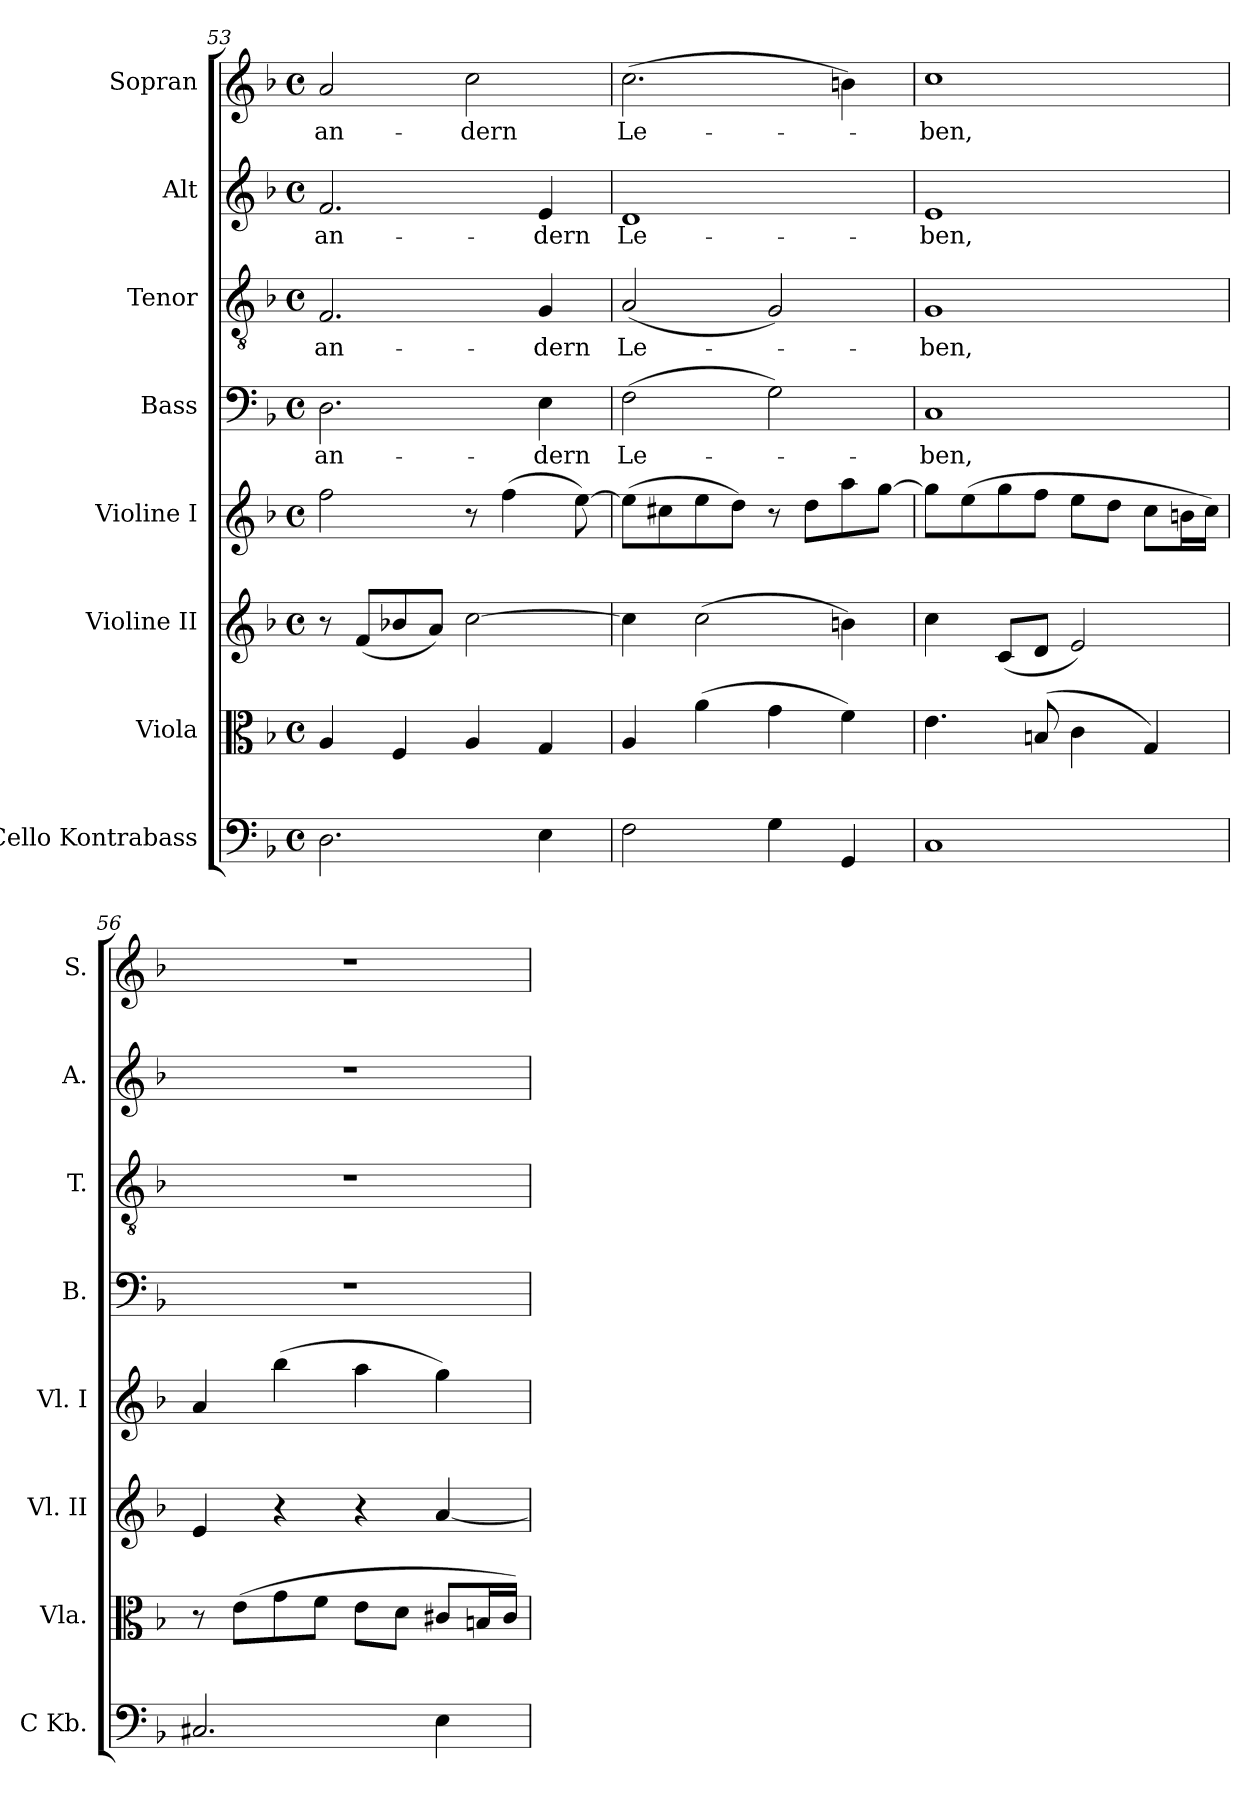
**kern	**kern	**kern	**kern	**kern	**text	**kern	**text	**kern	**text	**kern	**text
*part8	*part7	*part6	*part5	*part4	*part4	*part3	*part3	*part2	*part2	*part1	*part1
*staff8	*staff7	*staff6	*staff5	*staff4	*staff4	*staff3	*staff3	*staff2	*staff2	*staff1	*staff1
*I"Cello Kontrabass	*I"Viola	*I"Violine II	*I"Violine I	*I"Bass	*	*I"Tenor	*	*I"Alt	*	*I"Sopran	*
*I'C Kb.	*I'Vla.	*I'Vl. II	*I'Vl. I	*I'B.	*	*I'T.	*	*I'A.	*	*I'S.	*
*clefF4	*clefC3	*clefG2	*clefG2	*clefF4	*	*clefGv2	*	*clefG2	*	*clefG2	*
*ITrd7c12	*	*	*	*	*	*	*	*	*	*	*
*k[b-]	*k[b-]	*k[b-]	*k[b-]	*k[b-]	*	*k[b-]	*	*k[b-]	*	*k[b-]	*
*F:	*F:	*F:	*F:	*F:	*	*F:	*	*F:	*	*F:	*
*M4/4	*M4/4	*M4/4	*M4/4	*M4/4	*	*M4/4	*	*M4/4	*	*M4/4	*
*met(c)	*met(c)	*met(c)	*met(c)	*met(c)	*	*met(c)	*	*met(c)	*	*met(c)	*
=53	=53	=53	=53	=53	=53	=53	=53	=53	=53	=53	=53
!	!	!	!	!	!LO:LY:b	!	!LO:LY:b	!	!LO:LY:b	!	!LO:LY:b
2.DD\	4A/	8r	2ff\	2.D\	an-	2.F/	an-	2.f/	an-	2a/	an-
.	.	(<8f/L	.	.	.	.	.	.	.	.	.
.	4F/	8b-X/	.	.	.	.	.	.	.	.	.
.	.	8a/J)	.	.	.	.	.	.	.	.	.
!	!	!	!	!	!	!	!	!	!	!	!LO:LY:b
.	4A/	[2cc\	8r	.	.	.	.	.	.	2cc\	-dern
.	.	.	(>4ff\	.	.	.	.	.	.	.	.
!	!	!	!	!	!LO:LY:b	!	!LO:LY:b	!	!LO:LY:b	!	!
4EE\	4G/	.	.	4E\	-dern	4G/	-dern	4e/	-dern	.	.
.	.	.	[8ee\)	.	.	.	.	.	.	.	.
=54	=54	=54	=54	=54	=54	=54	=54	=54	=54	=54	=54
!	!	!	!	!	!LO:LY:b	!	!LO:LY:b	!	!LO:LY:b	!	!LO:LY:b
2FF\	4A/	4cc\]	(>8ee\L]	(>2F\	Le-	(<2A/	Le-	1d	Le-	(>2.cc\	Le-
.	.	.	8cc#X\	.	.	.	.	.	.	.	.
.	(>4a\	(>2cc\	8ee\	.	.	.	.	.	.	.	.
.	.	.	8dd\J)	.	.	.	.	.	.	.	.
4GG\	4g\	.	8r	2G\)	.	2G/)	.	.	.	.	.
.	.	.	8dd\L	.	.	.	.	.	.	.	.
4GGG/	4f\)	4bn\)	8aa\	.	.	.	.	.	.	4bn\)	.
.	.	.	[8gg\J	.	.	.	.	.	.	.	.
=55	=55	=55	=55	=55	=55	=55	=55	=55	=55	=55	=55
!	!	!	!	!	!LO:LY:b	!	!LO:LY:b	!	!LO:LY:b	!	!LO:LY:b
1CC	4.e\	4cc\	8gg\L]	1C	-ben,	1G	-ben,	1e	-ben,	1cc	-ben,
.	.	.	(>8ee\	.	.	.	.	.	.	.	.
.	.	(<8c/L	8gg\	.	.	.	.	.	.	.	.
.	(8Bn/	8d/J	8ff\J	.	.	.	.	.	.	.	.
.	4c\	2e/)	8ee\L	.	.	.	.	.	.	.	.
.	.	.	8dd\J	.	.	.	.	.	.	.	.
.	4G/)	.	8cc\L	.	.	.	.	.	.	.	.
.	.	.	16bn\L	.	.	.	.	.	.	.	.
.	.	.	16cc\JJ)	.	.	.	.	.	.	.	.
!!LO:PB:g=z
=56	=56	=56	=56	=56	=56	=56	=56	=56	=56	=56	=56
2.CC#X/	8r	4e/	4a/	1r	.	1r	.	1r	.	1r	.
.	(>8e\L	.	.	.	.	.	.	.	.	.	.
.	8g\	4r	(>4bb-\	.	.	.	.	.	.	.	.
.	8f\J	.	.	.	.	.	.	.	.	.	.
.	8e\L	4r	4aa\	.	.	.	.	.	.	.	.
.	8d\J	.	.	.	.	.	.	.	.	.	.
4EE\	8c#X/L	[4a/	4gg\)	.	.	.	.	.	.	.	.
.	16Bn/L	.	.	.	.	.	.	.	.	.	.
.	16c#/JJ)	.	.	.	.	.	.	.	.	.	.
=	=	=	=	=	=	=	=	=	=	=	=
*-	*-	*-	*-	*-	*-	*-	*-	*-	*-	*-	*-
